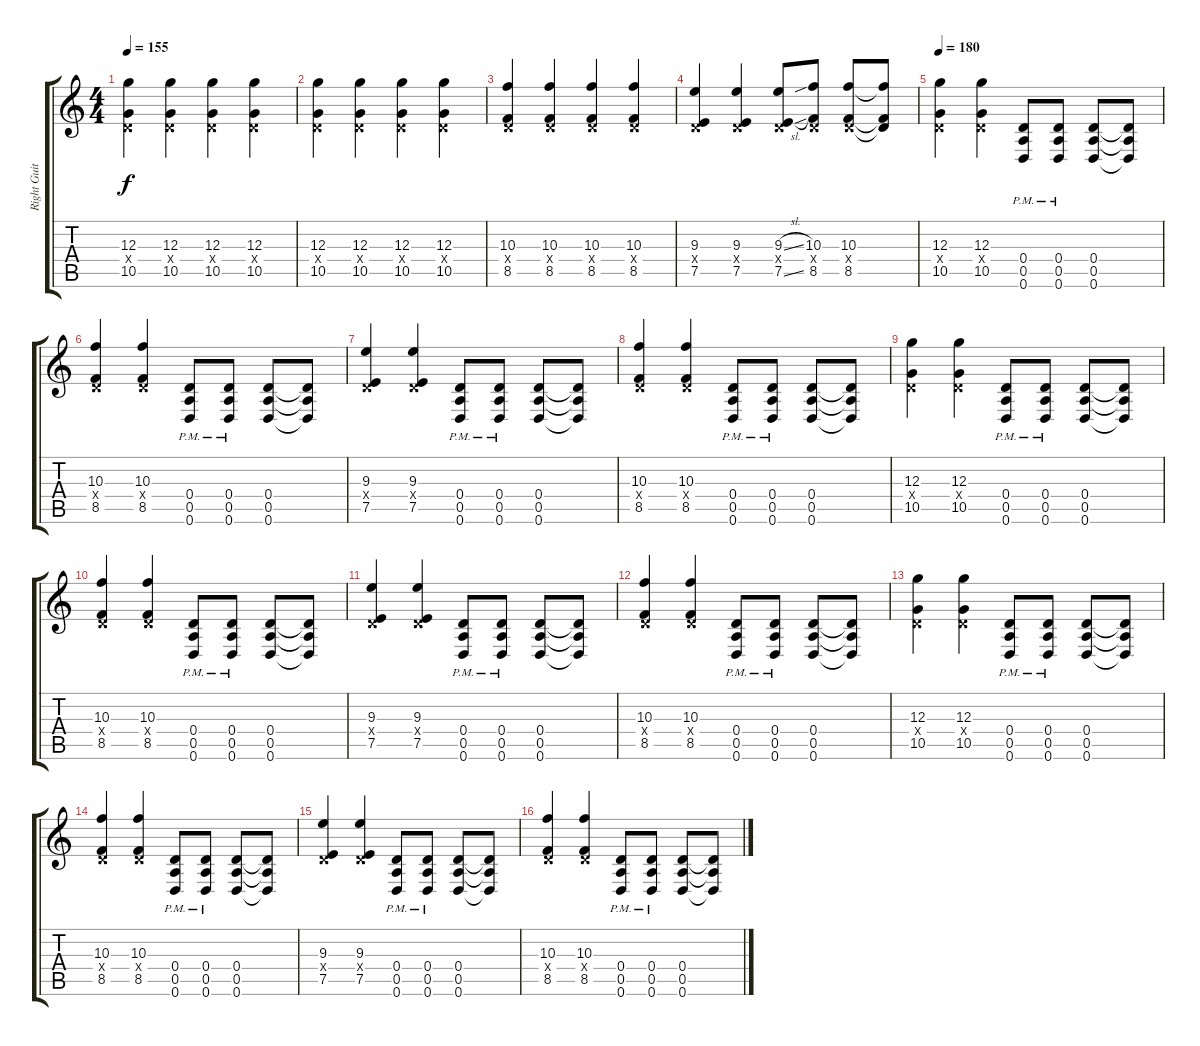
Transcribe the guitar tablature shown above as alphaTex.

\track ("Right Guitar" "Right Guit") {instrument distortionguitar}
\staff {score tabs}
\tuning (E4 B3 G3 D3 A2 D2) {hide}
\ts (4 4)
\tempo 155
\clef g2
\ks c
(12.3 0.4{x} 10.5).4{dy f} (12.3 0.4{x} 10.5).4 (12.3 0.4{x} 10.5).4 (12.3 0.4{x} 10.5).4 |
(12.3 0.4{x} 10.5).4 (12.3 0.4{x} 10.5).4 (12.3 0.4{x} 10.5).4 (12.3 0.4{x} 10.5).4 |
(10.3 0.4{x} 8.5).4 (10.3 0.4{x} 8.5).4 (10.3 0.4{x} 8.5).4 (10.3 0.4{x} 8.5).4 |
(9.3 0.4{x} 7.5).4 (9.3 0.4{x} 7.5).4 (9.3{sl} 0.4{x} 7.5{sl}).8 (10.3 0.4{x} 8.5).8 (10.3 0.4{x} 8.5).8 (10.3{t} 0.4{t} 8.5{t}).8 |
\tempo 180
(12.3 0.4{x} 10.5).4 (12.3 0.4{x} 10.5).4 (0.4{pm} 0.5{pm} 0.6{pm}).8 (0.4{pm} 0.5{pm} 0.6{pm}).8 (0.4 0.5 0.6).8 (0.4{t} 0.5{t} 0.6{t}).8 |
(10.3 0.4{x} 8.5).4 (10.3 0.4{x} 8.5).4 (0.4{pm} 0.5{pm} 0.6{pm}).8 (0.4{pm} 0.5{pm} 0.6{pm}).8 (0.4 0.5 0.6).8 (0.4{t} 0.5{t} 0.6{t}).8 |
(9.3 0.4{x} 7.5).4 (9.3 0.4{x} 7.5).4 (0.4{pm} 0.5{pm} 0.6{pm}).8 (0.4{pm} 0.5{pm} 0.6{pm}).8 (0.4 0.5 0.6).8 (0.4{t} 0.5{t} 0.6{t}).8 |
(10.3 0.4{x} 8.5).4 (10.3 0.4{x} 8.5).4 (0.4{pm} 0.5{pm} 0.6{pm}).8 (0.4{pm} 0.5{pm} 0.6{pm}).8 (0.4 0.5 0.6).8 (0.4{t} 0.5{t} 0.6{t}).8 |
(12.3 0.4{x} 10.5).4 (12.3 0.4{x} 10.5).4 (0.4{pm} 0.5{pm} 0.6{pm}).8 (0.4{pm} 0.5{pm} 0.6{pm}).8 (0.4 0.5 0.6).8 (0.4{t} 0.5{t} 0.6{t}).8 |
(10.3 0.4{x} 8.5).4 (10.3 0.4{x} 8.5).4 (0.4{pm} 0.5{pm} 0.6{pm}).8 (0.4{pm} 0.5{pm} 0.6{pm}).8 (0.4 0.5 0.6).8 (0.4{t} 0.5{t} 0.6{t}).8 |
(9.3 0.4{x} 7.5).4 (9.3 0.4{x} 7.5).4 (0.4{pm} 0.5{pm} 0.6{pm}).8 (0.4{pm} 0.5{pm} 0.6{pm}).8 (0.4 0.5 0.6).8 (0.4{t} 0.5{t} 0.6{t}).8 |
(10.3 0.4{x} 8.5).4 (10.3 0.4{x} 8.5).4 (0.4{pm} 0.5{pm} 0.6{pm}).8 (0.4{pm} 0.5{pm} 0.6{pm}).8 (0.4 0.5 0.6).8 (0.4{t} 0.5{t} 0.6{t}).8 |
(12.3 0.4{x} 10.5).4 (12.3 0.4{x} 10.5).4 (0.4{pm} 0.5{pm} 0.6{pm}).8 (0.4{pm} 0.5{pm} 0.6{pm}).8 (0.4 0.5 0.6).8 (0.4{t} 0.5{t} 0.6{t}).8 |
(10.3 0.4{x} 8.5).4 (10.3 0.4{x} 8.5).4 (0.4{pm} 0.5{pm} 0.6{pm}).8 (0.4{pm} 0.5{pm} 0.6{pm}).8 (0.4 0.5 0.6).8 (0.4{t} 0.5{t} 0.6{t}).8 |
(9.3 0.4{x} 7.5).4 (9.3 0.4{x} 7.5).4 (0.4{pm} 0.5{pm} 0.6{pm}).8 (0.4{pm} 0.5{pm} 0.6{pm}).8 (0.4 0.5 0.6).8 (0.4{t} 0.5{t} 0.6{t}).8 |
(10.3 0.4{x} 8.5).4 (10.3 0.4{x} 8.5).4 (0.4{pm} 0.5{pm} 0.6{pm}).8 (0.4{pm} 0.5{pm} 0.6{pm}).8 (0.4 0.5 0.6).8 (0.4{t} 0.5{t} 0.6{t}).8
